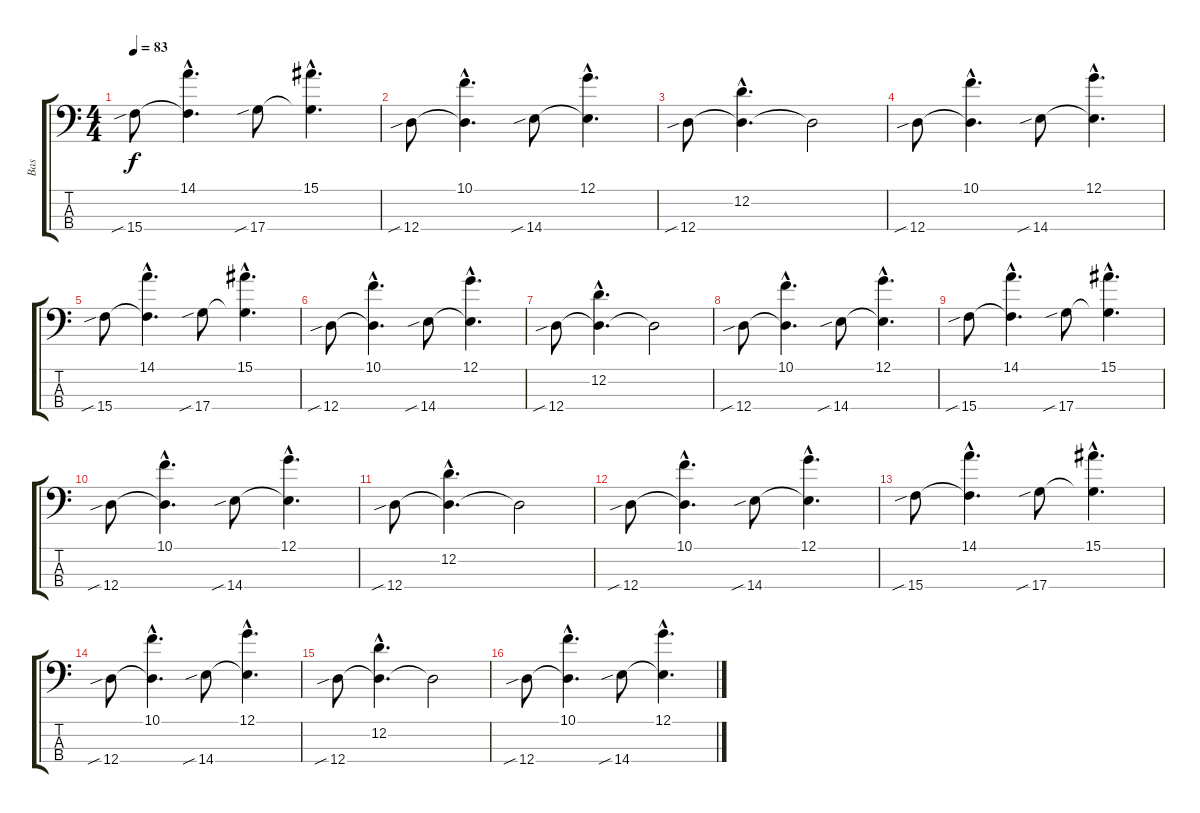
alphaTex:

\track ("Bas" "Bas") {instrument fretlessbass}
\staff {score tabs}
\tuning (G2 D2 A1 D1) {hide}
\ts (4 4)
\tempo 83
\clef f4
\ks c
15.4{sib}.8{dy f} (14.1{hac} 15.4{hac t}).4{d} 17.4{sib}.8 (15.1{hac} 17.4{hac t}).4{d} |
12.4{sib}.8 (10.1{hac} 12.4{hac t}).4{d} 14.4{sib}.8 (12.1{hac} 14.4{hac t}).4{d} |
12.4{sib}.8 (12.2{hac} 12.4{hac t}).4{d} 12.4{t}.2 |
12.4{sib}.8 (10.1{hac} 12.4{hac t}).4{d} 14.4{sib}.8 (12.1{hac} 14.4{hac t}).4{d} |
15.4{sib}.8 (14.1{hac} 15.4{hac t}).4{d} 17.4{sib}.8 (15.1{hac} 17.4{hac t}).4{d} |
12.4{sib}.8 (10.1{hac} 12.4{hac t}).4{d} 14.4{sib}.8 (12.1{hac} 14.4{hac t}).4{d} |
12.4{sib}.8 (12.2{hac} 12.4{hac t}).4{d} 12.4{t}.2 |
12.4{sib}.8 (10.1{hac} 12.4{hac t}).4{d} 14.4{sib}.8 (12.1{hac} 14.4{hac t}).4{d} |
15.4{sib}.8 (14.1{hac} 15.4{hac t}).4{d} 17.4{sib}.8 (15.1{hac} 17.4{hac t}).4{d} |
12.4{sib}.8 (10.1{hac} 12.4{hac t}).4{d} 14.4{sib}.8 (12.1{hac} 14.4{hac t}).4{d} |
12.4{sib}.8 (12.2{hac} 12.4{hac t}).4{d} 12.4{t}.2 |
12.4{sib}.8 (10.1{hac} 12.4{hac t}).4{d} 14.4{sib}.8 (12.1{hac} 14.4{hac t}).4{d} |
15.4{sib}.8 (14.1{hac} 15.4{hac t}).4{d} 17.4{sib}.8 (15.1{hac} 17.4{hac t}).4{d} |
12.4{sib}.8 (10.1{hac} 12.4{hac t}).4{d} 14.4{sib}.8 (12.1{hac} 14.4{hac t}).4{d} |
12.4{sib}.8 (12.2{hac} 12.4{hac t}).4{d} 12.4{t}.2 |
12.4{sib}.8 (10.1{hac} 12.4{hac t}).4{d} 14.4{sib}.8 (12.1{hac} 14.4{hac t}).4{d}
